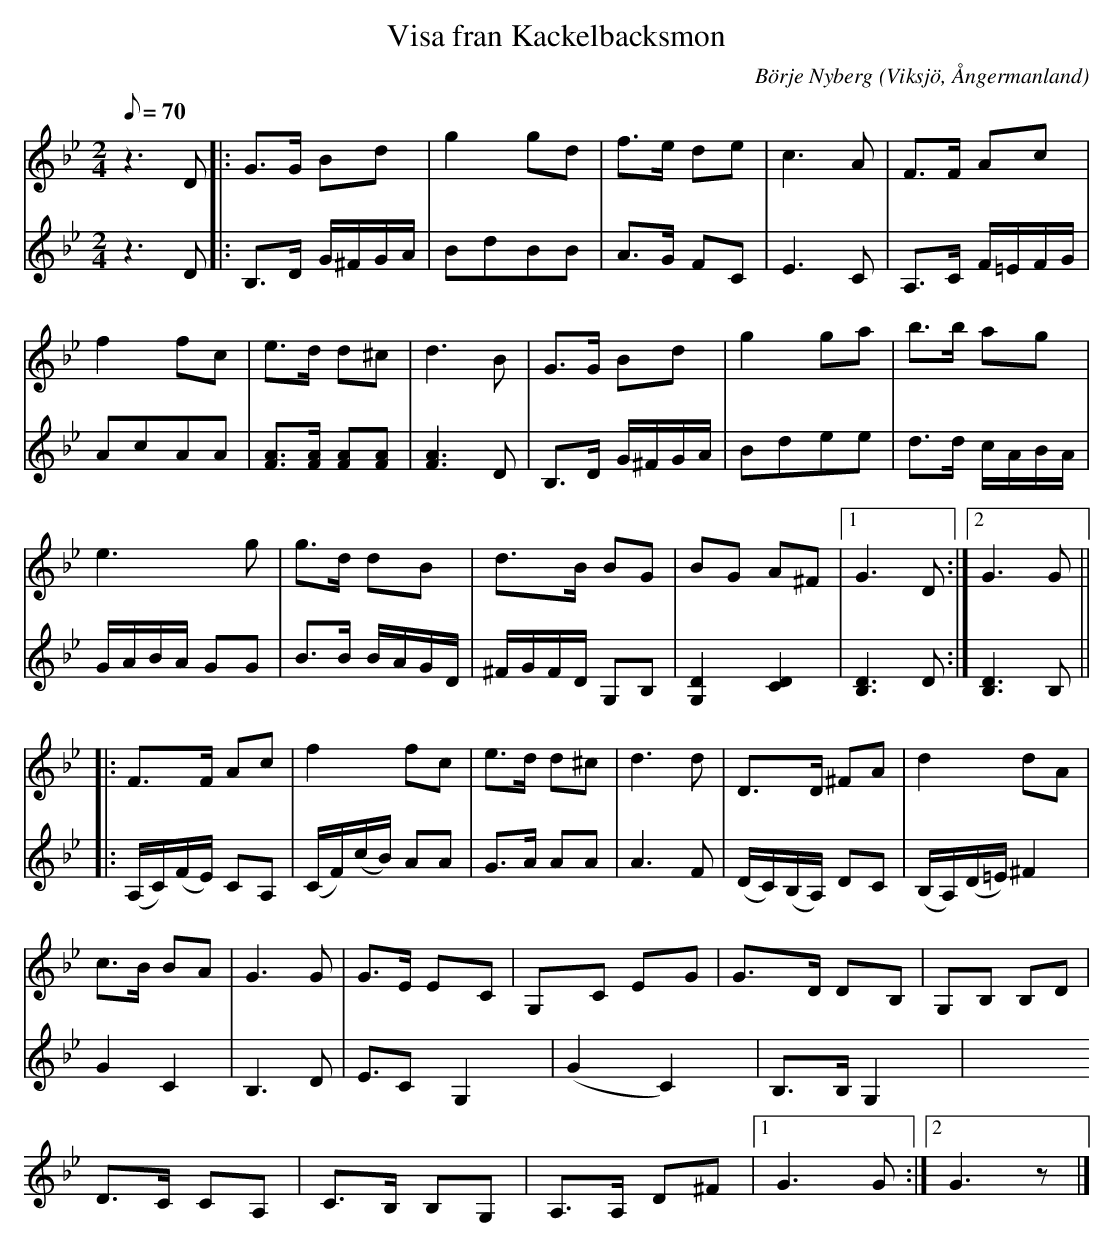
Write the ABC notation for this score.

X:1
T:Visa fran Kackelbacksmon
C:Börje Nyberg
O:Viksjö, Ångermanland
M:2/4
L:1/8
Q:70
K:Gm
V:1
z2> D2|: G>G Bd | g2 gd | f>e de | c2>A2 | F>F Ac |
f2 fc | e>d d^c | d2>B2 | G>G Bd |g2 ga | b>b ag |
e2> g2 | g>d dB |d>B BG |BG A^F |1 G2> D2 :|2 G2> G2 ||
|: F>F Ac | f2 fc | e>d d^c | d2>d2 | D>D ^FA | d2 dA |
c>B BA |G2> G2 | G>E EC | G,C EG | G>D DB, | G,B, B,D |
D>C CA, | C>B, B,G, | A,>A, D^F |1 G2> G2 :|2 G2> z2 |]
V:2
z2> D2 |: B,>D G/2^F/2G/2A/2 | BdBB | A>G FC | E2>C2 | A,>C F/2=E/2F/2G/2 |
AcAA | [AF]>[AF] [AF][AF] | [A2F2]> D2 | B,>D G/2^F/2G/2A/2 | Bdee | d>d c/2A/2B/2A/2 |
G/2A/2B/2A/2 GG | B>B B/2A/2G/2D/2 | ^F/2G/2F/2D/2 G,B, | [G,2D2] [C2D2] | [D2B,2]> D2 :| [D2B,2]> B,2 ||
|: (A,/2C/2)(F/2E/2) CA, | (C/2F/2)(c/2B/2) AA | G>A AA | A2> F2 | (D/2C/2)(B,/2A,/2) DC | (B,/2A,/2)(D/2=E/2) ^F2 |
G2 C2 | B,2> D2 | E>C2 G,2, |(G2C2) |B,>B, G,2 |
